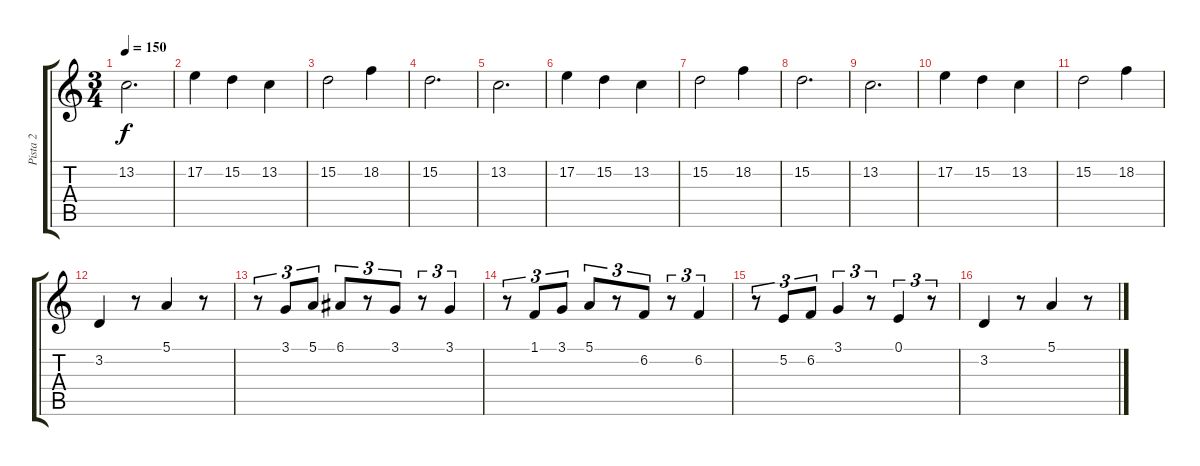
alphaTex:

\track ("Pista 2" "Pista 2") {instrument flute}
\staff {score tabs}
\tuning (E4 B3 G3 D3 A2 E2) {hide}
\ts (3 4)
\tempo 150
\clef g2
\ks c
13.2.2{d dy f} |
17.2.4 15.2.4 13.2.4 |
15.2.2 18.2.4 |
15.2.2{d} |
13.2.2{d} |
17.2.4 15.2.4 13.2.4 |
15.2.2 18.2.4 |
15.2.2{d} |
13.2.2{d} |
17.2.4 15.2.4 13.2.4 |
15.2.2 18.2.4 |
3.2.4{volume 10} r.8 5.1.4 r.8 |
r.8{tu (3 2)} 3.1.8{tu (3 2)} 5.1.8{tu (3 2)} 6.1.8{tu (3 2)} r.8{tu (3 2)} 3.1.8{tu (3 2)} r.8{tu (3 2)} 3.1.4{tu (3 2)} |
r.8{tu (3 2)} 1.1.8{tu (3 2)} 3.1.8{tu (3 2)} 5.1.8{tu (3 2)} r.8{tu (3 2)} 6.2.8{tu (3 2)} r.8{tu (3 2)} 6.2.4{tu (3 2)} |
r.8{tu (3 2)} 5.2.8{tu (3 2)} 6.2.8{tu (3 2)} 3.1.4{tu (3 2)} r.8{tu (3 2)} 0.1.4{tu (3 2)} r.8{tu (3 2)} |
3.2.4 r.8 5.1.4 r.8
